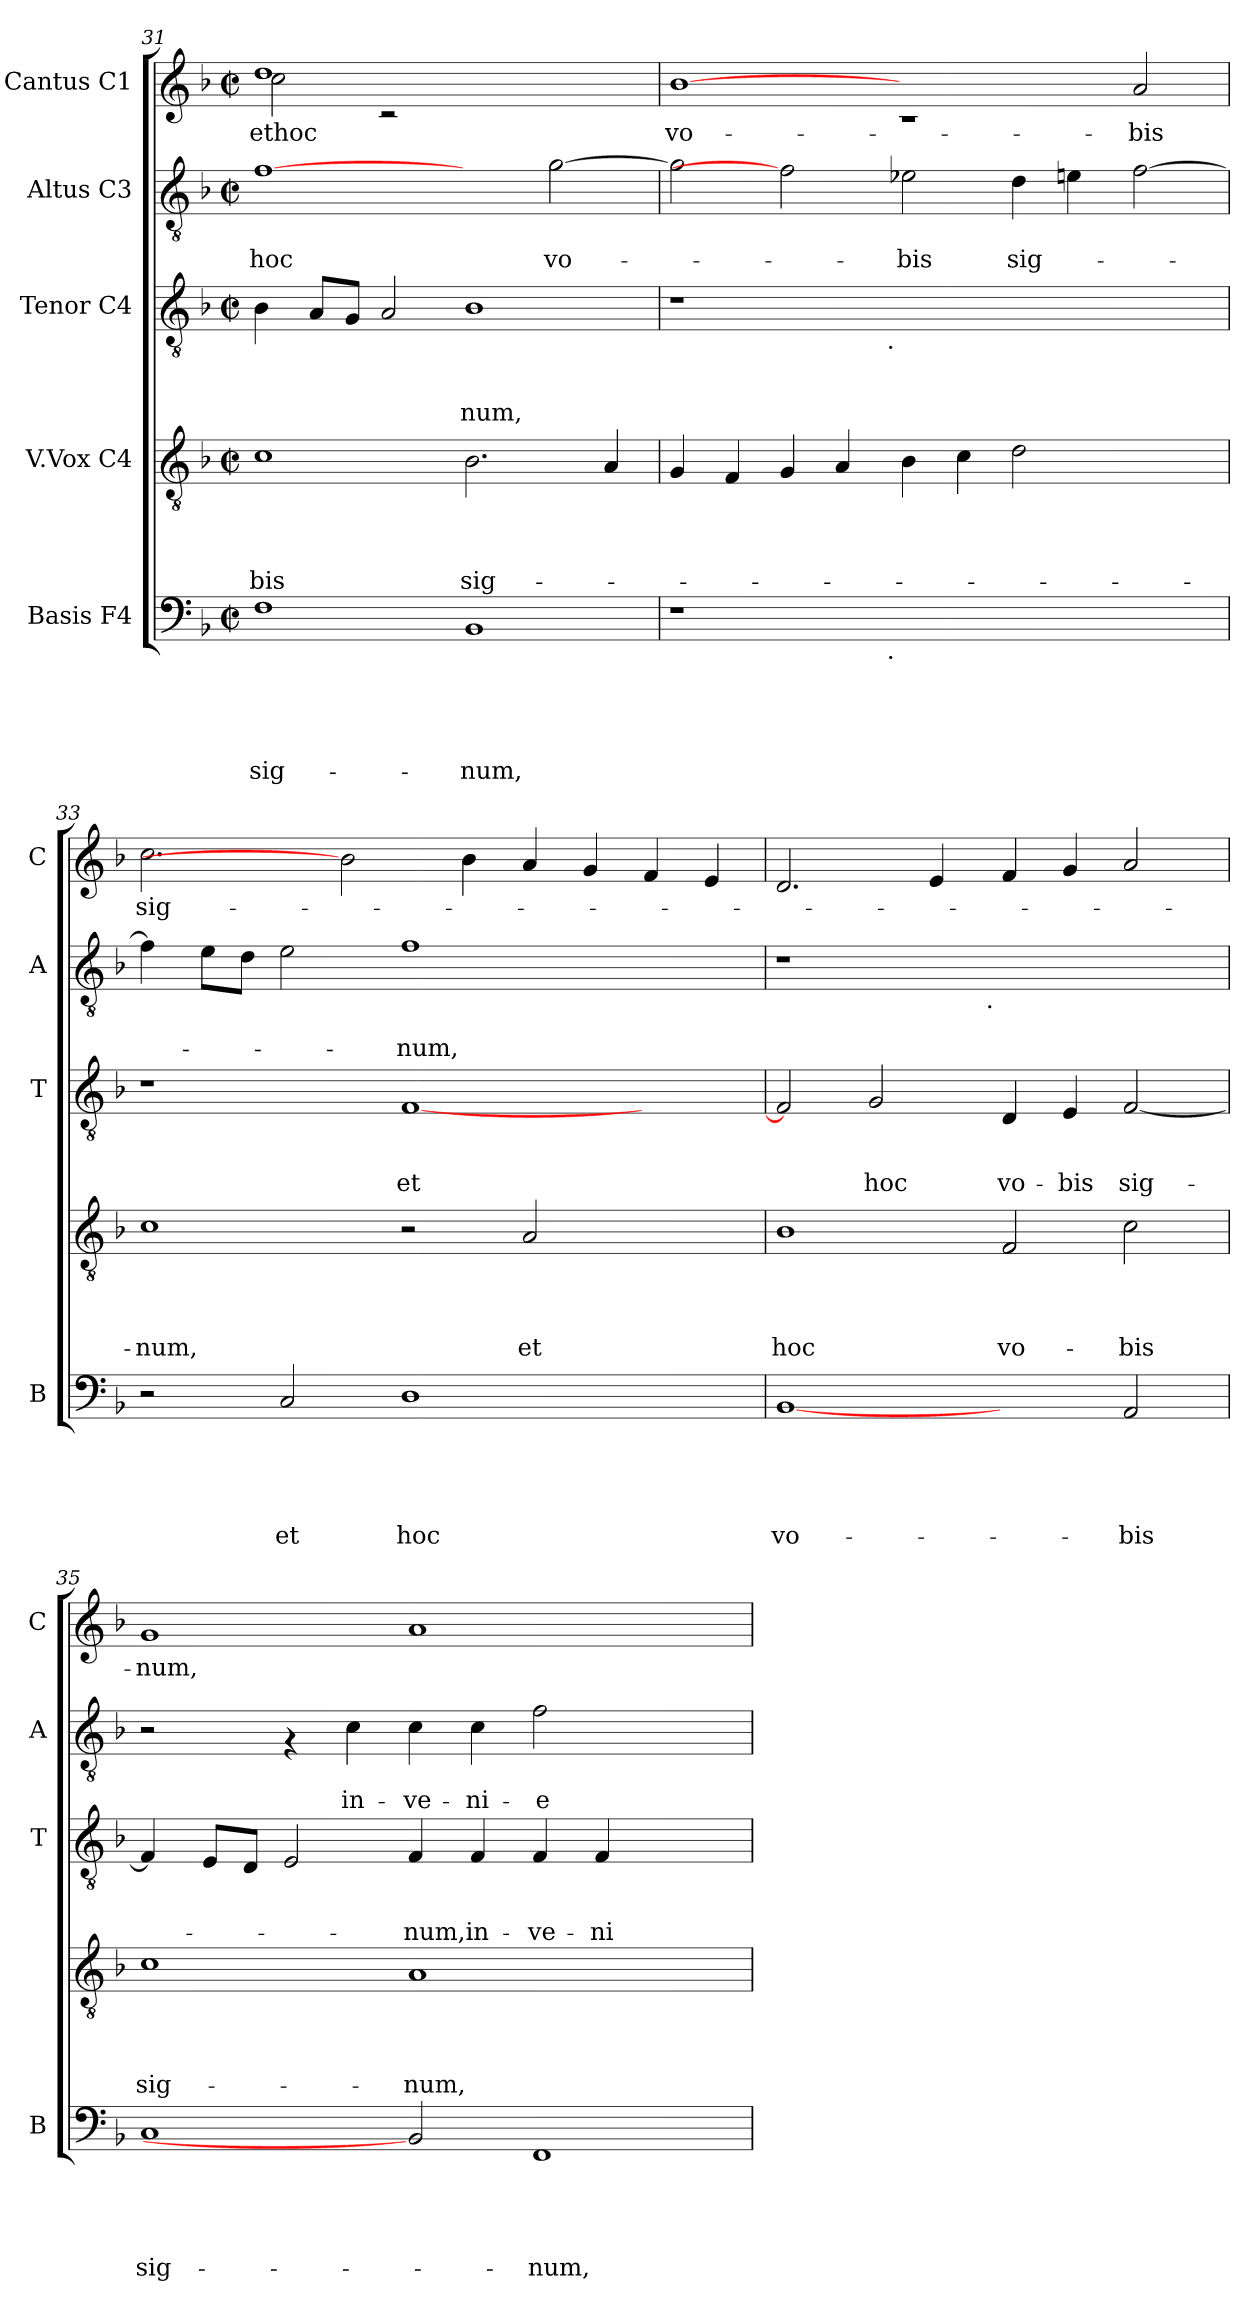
**kern	**text	**text	**text	**text	**text	**kern	**text	**text	**text	**text	**kern	**text	**text	**text	**kern	**text	**text	**kern	**text
*part5	*part5	*part5	*part5	*part5	*part5	*part4	*part4	*part4	*part4	*part4	*part3	*part3	*part3	*part3	*part2	*part2	*part2	*part1	*part1
*staff5	*staff5	*staff5	*staff5	*staff5	*staff5	*staff4	*staff4	*staff4	*staff4	*staff4	*staff3	*staff3	*staff3	*staff3	*staff2	*staff2	*staff2	*staff1	*staff1
*I"Basis F4	*	*	*	*	*	*I"V.Vox C4	*	*	*	*	*I"Tenor C4	*	*	*	*I"Altus C3	*	*	*I"Cantus C1	*
*I'B	*	*	*	*	*	*	*	*	*	*	*I'T	*	*	*	*I'A	*	*	*I'C	*
*clefF4	*	*	*	*	*	*clefGv2	*	*	*	*	*clefGv2	*	*	*	*clefGv2	*	*	*clefG2	*
*k[b-]	*	*	*	*	*	*k[b-]	*	*	*	*	*k[b-]	*	*	*	*k[b-]	*	*	*k[b-]	*
*F:	*	*	*	*	*	*F:	*	*	*	*	*F:	*	*	*	*F:	*	*	*F:	*
*M2/2	*	*	*	*	*	*M2/2	*	*	*	*	*M2/2	*	*	*	*M2/2	*	*	*M2/2	*
*met(c|)	*	*	*	*	*	*met(c|)	*	*	*	*	*met(c|)	*	*	*	*met(c|)	*	*	*met(c|)	*
=31	=31	=31	=31	=31	=31	=31	=31	=31	=31	=31	=31	=31	=31	=31	=31	=31	=31	=31	=31
!	!	!	!	!	!LO:LY:b	!	!	!	!	!LO:LY:b	!	!	!	!	!	!	!LO:LY:b	!	!LO:LY:b
*	*	*	*	*	*	*	*	*	*	*	*	*	*	*	*	*	*	*^	*
1F	.	.	.	.	sig-	1c	.	.	.	-bis	4B-\	.	.	.	[1f	.	hoc	1dd	2cc\	ethoc
.	.	.	.	.	.	.	.	.	.	.	8A/L	.	.	.	.	.	.	.	.	.
.	.	.	.	.	.	.	.	.	.	.	8G/J	.	.	.	.	.	.	.	.	.
.	.	.	.	.	.	.	.	.	.	.	2A/	.	.	.	.	.	.	.	2rc	.
!	!	!	!	!	!LO:LY:b	!	!	!	!	!LO:LY:b	!	!	!	!LO:LY:b	!	!	!	!	!	!
1BB-	.	.	.	.	-num,	2.B-\	.	.	.	sig-	1B-	.	.	-num,	2ryy	.	.	1ryy	1ryy	.
!	!	!	!	!	!	!	!	!	!	!	!	!	!	!	!	!	!LO:LY:b	!	!	!
.	.	.	.	.	.	.	.	.	.	.	.	.	.	.	[>2g\	.	vo-	.	.	.
.	.	.	.	.	.	4A/	.	.	.	.	.	.	.	.	.	.	.	.	.	.
*	*	*	*	*	*	*	*	*	*	*	*	*	*	*	*	*	*	*v	*v	*
=32	=32	=32	=32	=32	=32	=32	=32	=32	=32	=32	=32	=32	=32	=32	=32	=32	=32	=32	=32
!	!	!	!	!	!	!	!	!	!	!	!	!	!	!	!	!	!	!	!LO:LY:b
*^	*	*	*	*	*	*	*	*	*	*	*^	*	*	*	*	*	*	*	*
1r	2ryy	.	.	.	.	.	4G/	.	.	.	.	1r	2ryy	.	.	.	2g\]	.	.	[1b-	vo-
.	.	.	.	.	.	.	4F/	.	.	.	.	.	.	.	.	.	.	.	.	.	.
.	4...ryy	.	.	.	.	.	4G/	.	.	.	.	.	4...ryy	.	.	.	2f]	.	.	.	.
.	.	.	.	.	.	.	4A/	.	.	.	.	.	.	.	.	.	.	.	.	.	.
!	!	!	!	!	!	!	!	!	!	!	!	!	!LO:TX:b:t=.	!	!	!	!	!	!	!	!
!	!LO:TX:b:t=.	!	!	!	!	!	!	!	!	!	!	!	!	!	!	!	!	!	!	!	!
.	1ryy	.	.	.	.	.	.	.	.	.	.	.	1ryy	.	.	.	.	.	.	.	.
!	!	!	!	!	!	!	!	!	!	!	!	!	!	!	!	!	!	!	!LO:LY:b	!	!
1.ryy	.	.	.	.	.	.	4B-\	.	.	.	.	1.ryy	.	.	.	.	2e-X\	.	-bis	1rc	.
.	.	.	.	.	.	.	4c\	.	.	.	.	.	.	.	.	.	.	.	.	.	.
!	!	!	!	!	!	!	!	!	!	!	!	!	!	!	!	!	!	!	!LO:LY:b	!	!
.	.	.	.	.	.	.	2d\	.	.	.	.	.	.	.	.	.	4d\	.	sig-	.	.
.	.	.	.	.	.	.	.	.	.	.	.	.	.	.	.	.	4en\	.	.	.	.
.	2ryy	.	.	.	.	.	.	.	.	.	.	.	2ryy	.	.	.	.	.	.	.	.
!	!	!	!	!	!	!	!	!	!	!	!	!	!	!	!	!	!	!	!	!	!LO:LY:b
.	.	.	.	.	.	.	2ryy	.	.	.	.	.	.	.	.	.	[<2f\	.	.	2a/	-bis
.	32ryy	.	.	.	.	.	.	.	.	.	.	.	32ryy	.	.	.	.	.	.	.	.
!!LO:LB:g=z
=33	=33	=33	=33	=33	=33	=33	=33	=33	=33	=33	=33	=33	=33	=33	=33	=33	=33	=33	=33	=33	=33
!	!	!	!	!	!	!	!	!	!	!	!LO:LY:b	!	!	!	!	!	!	!	!	!	!LO:LY:b
*v	*v	*	*	*	*	*	*	*	*	*	*	*v	*v	*	*	*	*	*	*	*	*
2r	.	.	.	.	.	1c	.	.	.	-num,	1r	.	.	.	4f\]	.	.	2.cc\	sig-
.	.	.	.	.	.	.	.	.	.	.	.	.	.	.	8e\L	.	.	.	.
.	.	.	.	.	.	.	.	.	.	.	.	.	.	.	8d\J	.	.	.	.
!	!	!	!	!	!LO:LY:b	!	!	!	!	!	!	!	!	!	!	!	!	!	!
2C/	.	.	.	.	et	.	.	.	.	.	.	.	.	.	2e\	.	.	.	.
.	.	.	.	.	.	.	.	.	.	.	.	.	.	.	.	.	.	2b-]	.
!	!	!	!	!	!LO:LY:b	!	!	!	!	!	!	!	!	!LO:LY:b	!	!	!LO:LY:b	!	!
1D	.	.	.	.	hoc	2r	.	.	.	.	[<1F	.	.	et	1f	.	-num,	.	.
.	.	.	.	.	.	.	.	.	.	.	.	.	.	.	.	.	.	4b-\	.
!	!	!	!	!	!	!	!	!	!	!LO:LY:b	!	!	!	!	!	!	!	!	!
.	.	.	.	.	.	2A/	.	.	.	et	.	.	.	.	.	.	.	4a/	.
.	.	.	.	.	.	.	.	.	.	.	.	.	.	.	.	.	.	4g/	.
2ryy	.	.	.	.	.	2ryy	.	.	.	.	2ryy	.	.	.	2ryy	.	.	4f/	.
.	.	.	.	.	.	.	.	.	.	.	.	.	.	.	.	.	.	4e/	.
=34	=34	=34	=34	=34	=34	=34	=34	=34	=34	=34	=34	=34	=34	=34	=34	=34	=34	=34	=34
!	!	!	!	!	!LO:LY:b	!	!	!	!	!LO:LY:b	!	!	!	!	!	!	!	!	!
*	*	*	*	*	*	*	*	*	*	*	*	*	*	*	*^	*	*	*	*
[1BB-	.	.	.	.	vo-	1B-	.	.	.	hoc	2F/]	.	.	.	1r	2ryy	.	.	2.d/	.
!	!	!	!	!	!	!	!	!	!	!	!	!	!	!LO:LY:b	!	!	!	!	!	!
.	.	.	.	.	.	.	.	.	.	.	2G/	.	.	hoc	.	4...ryy	.	.	.	.
.	.	.	.	.	.	.	.	.	.	.	.	.	.	.	.	.	.	.	4e/	.
!	!	!	!	!	!	!	!	!	!	!	!	!	!	!	!	!LO:TX:b:t=.	!	!	!	!
.	.	.	.	.	.	.	.	.	.	.	.	.	.	.	.	1ryy	.	.	.	.
!	!	!	!	!	!	!	!	!	!	!LO:LY:b	!	!	!	!LO:LY:b	!	!	!	!	!	!
2ryy	.	.	.	.	.	2F/	.	.	.	vo-	4D/	.	.	vo-	1ryy	.	.	.	4f/	.
!	!	!	!	!	!	!	!	!	!	!	!	!	!	!LO:LY:b	!	!	!	!	!	!
.	.	.	.	.	.	.	.	.	.	.	4E/	.	.	-bis	.	.	.	.	4g/	.
!	!	!	!	!	!LO:LY:b	!	!	!	!	!LO:LY:b	!	!	!	!LO:LY:b	!	!	!	!	!	!
2AA/	.	.	.	.	-bis	2c\	.	.	.	-bis	[<2F/	.	.	sig-	.	.	.	.	2a/	.
.	.	.	.	.	.	.	.	.	.	.	.	.	.	.	.	32ryy	.	.	.	.
=35	=35	=35	=35	=35	=35	=35	=35	=35	=35	=35	=35	=35	=35	=35	=35	=35	=35	=35	=35	=35
!	!	!	!	!	!LO:LY:b	!	!	!	!	!LO:LY:b	!	!	!	!	!	!	!	!	!	!LO:LY:b
*	*	*	*	*	*	*	*	*	*	*	*	*	*	*	*v	*v	*	*	*	*
1C	.	.	.	.	sig-	1c	.	.	.	sig-	4F/]	.	.	.	2r	.	.	1g	-num,
.	.	.	.	.	.	.	.	.	.	.	8E/L	.	.	.	.	.	.	.	.
.	.	.	.	.	.	.	.	.	.	.	8D/J	.	.	.	.	.	.	.	.
.	.	.	.	.	.	.	.	.	.	.	2E/	.	.	.	4rF	.	.	.	.
!	!	!	!	!	!	!	!	!	!	!	!	!	!	!	!	!	!LO:LY:b	!	!
.	.	.	.	.	.	.	.	.	.	.	.	.	.	.	4c\	.	in-	.	.
!	!	!	!	!	!	!	!	!	!	!LO:LY:b	!	!	!	!LO:LY:b	!	!	!LO:LY:b	!	!
2BB-]	.	.	.	.	.	1A	.	.	.	-num,	4F/	.	.	-num,	4c\	.	-ve-	1a	.
!	!	!	!	!	!	!	!	!	!	!	!	!	!	!LO:LY:b	!	!	!LO:LY:b	!	!
.	.	.	.	.	.	.	.	.	.	.	4F/	.	.	in-	4c\	.	-ni-	.	.
!	!	!	!	!	!LO:LY:b	!	!	!	!	!	!	!	!	!LO:LY:b	!	!	!LO:LY:b	!	!
1FF	.	.	.	.	-num,	.	.	.	.	.	4F/	.	.	-ve-	2f\	.	-e-	.	.
!	!	!	!	!	!	!	!	!	!	!	!	!	!	!LO:LY:b	!	!	!	!	!
.	.	.	.	.	.	.	.	.	.	.	4F/	.	.	-ni-	.	.	.	.	.
.	.	.	.	.	.	2ryy	.	.	.	.	2ryy	.	.	.	2ryy	.	.	2ryy	.
=	=	=	=	=	=	=	=	=	=	=	=	=	=	=	=	=	=	=	=
*-	*-	*-	*-	*-	*-	*-	*-	*-	*-	*-	*-	*-	*-	*-	*-	*-	*-	*-	*-
